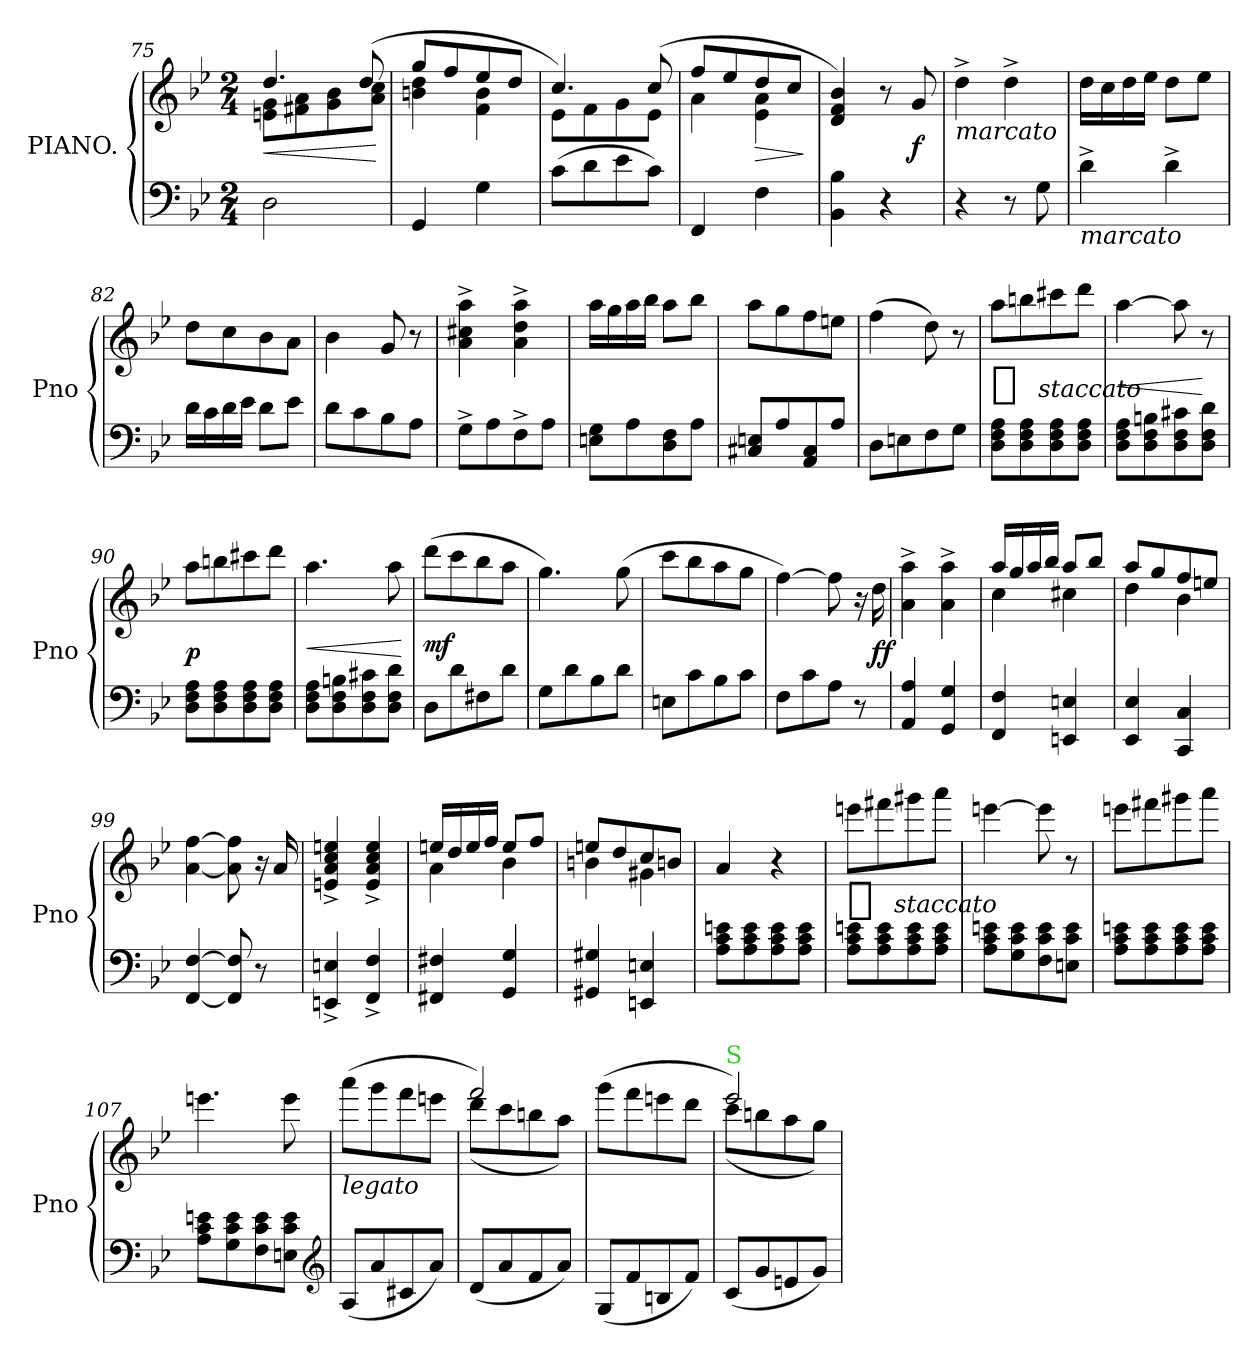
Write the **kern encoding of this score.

**kern	**kern	**dynam
*part1	*part1	*part1
*staff2	*staff1	*staff1/2
*I"PIANO.	*	*
*I'Pno	*	*
*clefF4	*clefG2	*
*k[b-e-]	*k[b-e-]	*
*M2/4	*M2/4	*
=75	=75	=75
*	*^	*
2D\	4.dd/	8en\ 8g\L	<
.	.	8f#X\ 8a\	.
.	.	8g\ 8b-\	.
.	(8dd/	8a\ 8cc\J	.
*	*v	*v	*
.	.	[
=76	=76	=76
*	*^	*
4GG/	8gg/L	4bn\ 4dd\	.
.	8ff/	.	.
4G\	8ee-/	4f\ 4b\	.
.	8dd/J	.	.
=77	=77	=77	=77
(8c\L	4.cc/)	8e-\L	.
8d\	.	8f\	.
8e-\	.	8g\	.
8c\J)	(8cc/	8e-\J	.
=78	=78	=78	=78
4FF/	8ff/L	4a\	.
.	8ee-/	.	.
4F\	8dd/	4e-\ 4a\	>
.	8cc/J	.	.
*	*v	*v	*
.	.	]
=79	=79	=79
4BB-\ 4B-\	4d/ 4f/ 4b-/)	.
4r	8r	.
.	8g/	f
=80	=80	=80
!	!LO:TX:b:i:t=marcato	!
4r	4dd^\	.
8r	4dd^\	.
8G\	.	.
=81	=81	=81
!LO:TX:b:i:t=marcato	!	!
4d^\	16dd\LL	.
.	16cc\	.
.	16dd\	.
.	16ee-\JJ	.
4d^\	8dd\L	.
.	8ee-\J	.
=82	=82	=82
16d\LL	8dd\L	.
16c\	.	.
16d\	8cc\	.
16e-\JJ	.	.
8d\L	8b-\	.
8e-\J	8a\J	.
=83	=83	=83
8d\L	4b-\	.
8c\	.	.
8B-\	8g/	.
8A\J	8r	.
=84	=84	=84
8G^\L	4a^\ 4cc#X^\ 4aa^\	.
8A\	.	.
8F^\	4a^\ 4dd^\ 4aa^\	.
8A\J	.	.
=85	=85	=85
8En\ 8G\L	16aa\LL	.
.	16gg\	.
8A\	16aa\	.
.	16bb-\JJ	.
8D\ 8F\	8aa\L	.
8A\J	8bb-\J	.
=86	=86	=86
8C#X/ 8En/L	8aa\L	.
8A/	8gg\	.
8AA/ 8C#/	8ff\	.
8A/J	8een\J	.
=87	=87	=87
8D\L	(4ff\	.
8En\	.	.
8F\	8dd\)	.
8G\J	8r	.
=88	=88	=88
!	!	!LO:DY:t=%s staccato
8D\ 8F\ 8A\L	8aa\L	p
8D\ 8F\ 8A\	8bbn\	.
8D\ 8F\ 8A\	8ccc#X\	.
8D\ 8F\ 8A\J	8ddd\J	.
=89	=89	=89
8D\ 8F\ 8A\L	[4aa\	<
8D\ 8F\ 8Bn\	.	.
8D\ 8F\ 8c#X\	8aa\]	.
8D\ 8F\ 8d\J	8r	[
=90	=90	=90
8D\ 8F\ 8A\L	8aa\L	p
8D\ 8F\ 8A\	8bbn\	.
8D\ 8F\ 8A\	8ccc#X\	.
8D\ 8F\ 8A\J	8ddd\J	.
=91	=91	=91
8D\ 8F\ 8A\L	4.aa\	<
8D\ 8F\ 8Bn\	.	.
8D\ 8F\ 8c#X\	.	.
8D\ 8F\ 8d\J	8aa\	.
.	.	[
=92	=92	=92
8D\L	(8ddd\L	mf
8d\	8ccc\	.
8F#X\	8bb-\	.
8d\J	8aa\J	.
=93	=93	=93
8G\L	4.gg\)	.
8d\	.	.
8B-\	.	.
8d\J	(8gg\	.
=94	=94	=94
8En\L	8ccc\L	.
8c\	8bb-\	.
8B-\	8aa\	.
8c\J	8gg\J	.
=95	=95	=95
8F\L	[4ff\)	.
8c\	.	.
8A\J	8ff\]	.
8r	16r	.
.	16dd\	ff
=96	=96	=96
4AA/ 4A/	4a^\ 4aa^\	.
4GG/ 4G/	4a^\ 4aa^\	.
=97	=97	=97
*	*^	*
4FF/ 4F/	16aa/LL	4cc\	.
.	16gg/	.	.
.	16aa/	.	.
.	16bb-/JJ	.	.
4EEn/ 4En/	8aa/L	4cc#X\	.
.	8bb-/J	.	.
=98	=98	=98	=98
4EE-/ 4E-/	8aa/L	4dd\	.
.	8gg/	.	.
4CC/ 4C/	8ff/	4b-\	.
.	8een/J	.	.
*	*v	*v	*
=99	=99	=99
[4FF/ [4F/	[4a\ [4ff\	.
8FF]/ 8F]/	8a]\ 8ff]\	.
8r	16r	.
.	16a/	.
=100	=100	=100
4EEn^>/ 4En^>/	4en^>/ 4a^>/ 4cc^>/ 4een^>/	.
4FF^>/ 4F^>/	4e^>/ 4a^>/ 4cc^>/ 4ee^>/	.
=101	=101	=101
*	*^	*
4FF#X/ 4F#X/	16een/LL	4a\	.
.	16dd/	.	.
.	16ee/	.	.
.	16ff/JJ	.	.
4GG/ 4G/	8ee/L	4b-\	.
.	8ff/J	.	.
=102	=102	=102	=102
4GG#X/ 4G#X/	8een/L	4bn\	.
.	8dd/	.	.
4EEn/ 4En/	8cc/	4g#X\	.
.	8bn/J	.	.
*	*v	*v	*
=103	=103	=103
8A\ 8c\ 8en\L	4a/	.
8A\ 8c\ 8e\	.	.
8A\ 8c\ 8e\	4r	.
8A\ 8c\ 8e\J	.	.
=104	=104	=104
!	!	!LO:DY:t=%s staccato
8A\ 8c\ 8en\L	8eeen\L	p
8A\ 8c\ 8e\	8fff#X\	.
8A\ 8c\ 8e\	8ggg#X\	.
8A\ 8c\ 8e\J	8aaa\J	.
=105	=105	=105
8A\ 8c\ 8en\L	[4eeen\	.
8G\ 8c\ 8e\	.	.
8F\ 8c\ 8e\	8eee\]	.
8En\ 8c\ 8e\J	8r	.
=106	=106	=106
8A\ 8c\ 8en\L	8eeen\L	.
8A\ 8c\ 8e\	8fff#X\	.
8A\ 8c\ 8e\	8ggg#X\	.
8A\ 8c\ 8e\J	8aaa\J	.
=107	=107	=107
8A\ 8c\ 8en\L	4.eeen\	.
8G\ 8c\ 8e\	.	.
8F\ 8c\ 8e\	.	.
8En\ 8c\ 8e\J	8eee\	.
*clefG2	*	*
=108	=108	=108
!	!LO:TX:b:i:t=legato	!
(8A/L	(8aaa\L	.
8a/	8ggg\	.
8c#X/	8fff\	.
8a/J)	8eeen\J	.
=109	=109	=109
*	*^	*
(8d/L	2fff/)	(8ddd\L	.
8a/	.	8ccc\	.
8f/	.	8bbn\	.
8a/J)	.	8aa\J)	.
*	*v	*v	*
=110	=110	=110
(8G/L	(8ggg\L	.
8f/	8fff\	.
8Bn/	8eeen\	.
8f/J)	8ddd\J	.
=111	=111	=111
*	*^	*
!	!LO:TX:a:color=limegreen:t=S	!	!
(8c/L	2eee-/)	(8ccc\L	.
8g/	.	8bbn\	.
8en/	.	8aa\	.
8g/J)	.	8gg\J)	.
*	*v	*v	*
=	=	=
*-	*-	*-
